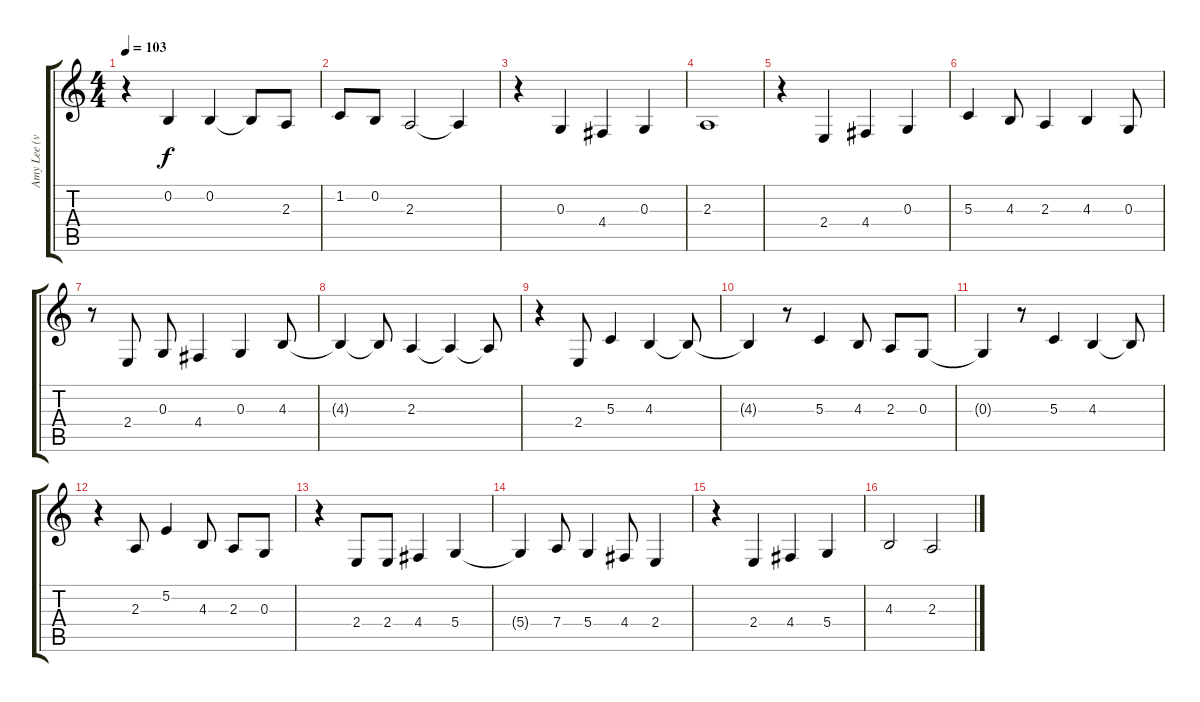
\track ("Amy Lee (voz)" "Amy Lee (v") {instrument synthvoice}
\staff {score tabs}
\tuning (E4 B3 G3 D3 A2 E2) {hide}
\ts (4 4)
\tempo 103
\clef g2
\ks c
r.4{dy f} 0.2.4 0.2.4 0.2{t}.8 2.3.8 |
1.2.8 0.2.8 2.3.2 2.3{t}.4 |
r.4 0.3.4 4.4.4 0.3.4 |
2.3.1 |
r.4 2.4.4 4.4.4 0.3.4 |
5.3.4 4.3.8 2.3.4 4.3.4 0.3.8 |
r.8 2.4.8 0.3.8 4.4.4 0.3.4 4.3.8 |
4.3{t}.4 4.3{t}.8 2.3.4 2.3{t}.4 2.3{t}.8 |
r.4 2.4.8 5.3.4 4.3.4 4.3{t}.8 |
4.3{t}.4 r.8 5.3.4 4.3.8 2.3.8 0.3.8 |
0.3{t}.4 r.8 5.3.4 4.3.4 4.3{t}.8 |
r.4 2.3.8 5.2.4 4.3.8 2.3.8 0.3.8 |
r.4 2.4.8 2.4.8 4.4.4 5.4.4 |
5.4{t}.4 7.4.8 5.4.4 4.4.8 2.4.4 |
r.4 2.4.4 4.4.4 5.4.4 |
4.3.2 2.3.2
